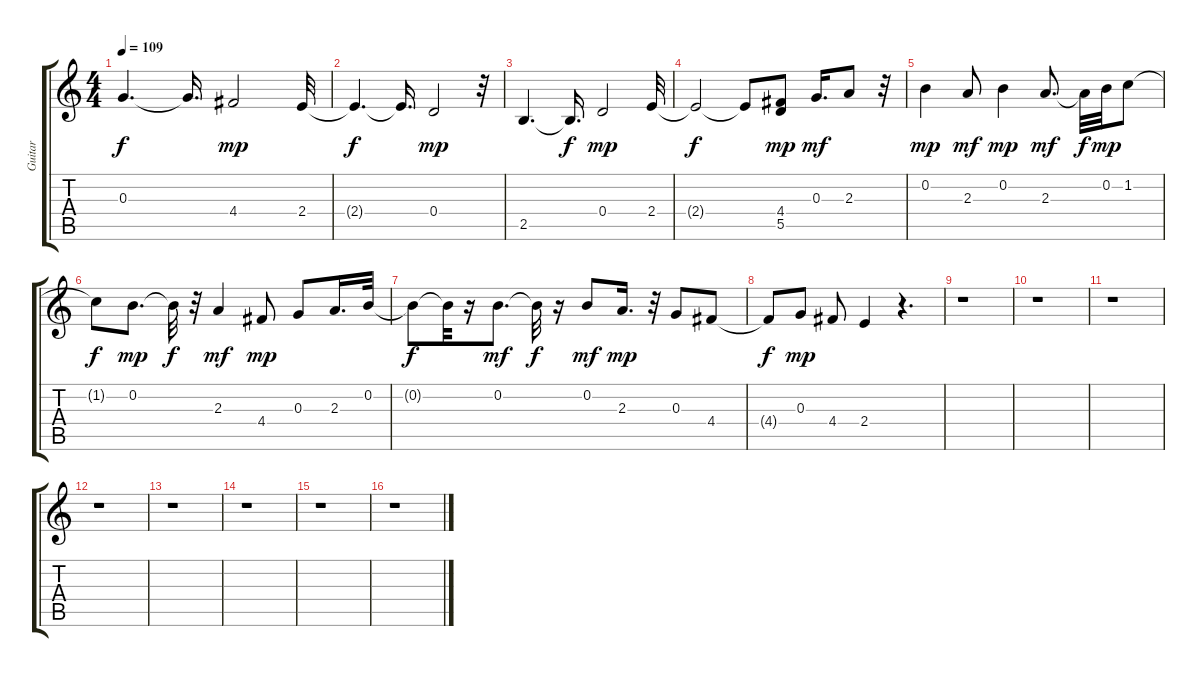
\track ("Guitar" "Guitar") {instrument distortionguitar}
\staff {score tabs}
\tuning (E4 B3 G3 D3 A2 E2) {hide}
\ts (4 4)
\tempo 109
\clef g2
\ks c
0.3{t}.4{d dy f} 0.3{t}.16{d} 4.4.2{dy mp} 2.4.32 |
2.4{t}.4{d dy f} 2.4{t}.16{d} 0.4.2{dy mp} r.32 |
2.5.4{d} 2.5{t}.16{d dy f} 0.4.2{dy mp} 2.4.32 |
2.4{t}.2{dy f} 2.4{t}.8 (4.4 5.5).8{dy mp} 0.3.16{d dy mf} 2.3.8 r.32 |
0.2.4{dy mp} 2.3.8{dy mf} 0.2.4{dy mp} 2.3.8{d dy mf} 2.3{t}.32{dy f} 0.2.32{dy mp} 1.2.8 |
1.2{t}.8{dy f} 0.2.8{d dy mp} 0.2{t}.32{dy f} r.32 2.3.4{dy mf} 4.4.8{dy mp} 0.3.8 2.3.16{d} 0.2.32 |
0.2{t}.8{dy f} 0.2{t}.32 r.16 0.2.8{d dy mf} 0.2{t}.32{dy f} r.16 0.2.8{dy mf} 2.3.16{d dy mp} r.32 0.3.8 4.4.8 |
4.4{t}.8{dy f} 0.3.8{dy mp} 4.4.8 2.4.4 r.4{d} |
r.1 |
r.1 |
r.1 |
r.1 |
r.1 |
r.1 |
r.1 |
r.1
